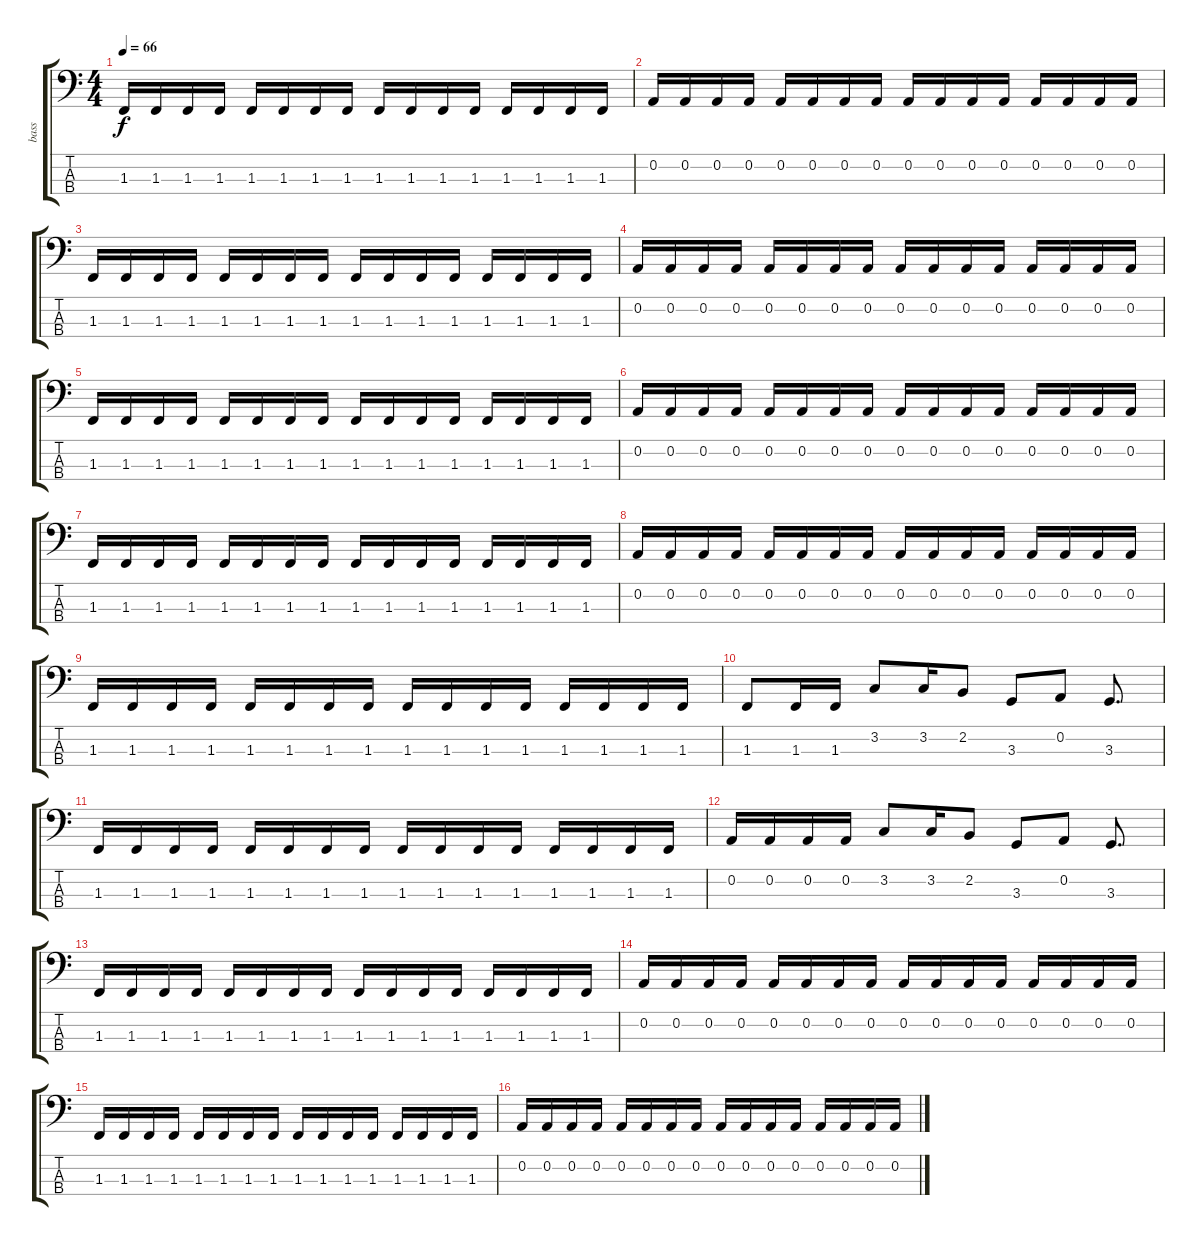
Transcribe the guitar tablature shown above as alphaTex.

\track ("bass" "bass") {instrument electricbassfinger}
\staff {score tabs}
\tuning (D2 A1 E1 B0) {hide}
\ts (4 4)
\tempo 66
\clef f4
\ks c
1.3.16{dy f} 1.3.16 1.3.16 1.3.16 1.3.16 1.3.16 1.3.16 1.3.16 1.3.16 1.3.16 1.3.16 1.3.16 1.3.16 1.3.16 1.3.16 1.3.16 |
0.2.16 0.2.16 0.2.16 0.2.16 0.2.16 0.2.16 0.2.16 0.2.16 0.2.16 0.2.16 0.2.16 0.2.16 0.2.16 0.2.16 0.2.16 0.2.16 |
1.3.16 1.3.16 1.3.16 1.3.16 1.3.16 1.3.16 1.3.16 1.3.16 1.3.16 1.3.16 1.3.16 1.3.16 1.3.16 1.3.16 1.3.16 1.3.16 |
0.2.16 0.2.16 0.2.16 0.2.16 0.2.16 0.2.16 0.2.16 0.2.16 0.2.16 0.2.16 0.2.16 0.2.16 0.2.16 0.2.16 0.2.16 0.2.16 |
1.3.16 1.3.16 1.3.16 1.3.16 1.3.16 1.3.16 1.3.16 1.3.16 1.3.16 1.3.16 1.3.16 1.3.16 1.3.16 1.3.16 1.3.16 1.3.16 |
0.2.16 0.2.16 0.2.16 0.2.16 0.2.16 0.2.16 0.2.16 0.2.16 0.2.16 0.2.16 0.2.16 0.2.16 0.2.16 0.2.16 0.2.16 0.2.16 |
1.3.16 1.3.16 1.3.16 1.3.16 1.3.16 1.3.16 1.3.16 1.3.16 1.3.16 1.3.16 1.3.16 1.3.16 1.3.16 1.3.16 1.3.16 1.3.16 |
0.2.16 0.2.16 0.2.16 0.2.16 0.2.16 0.2.16 0.2.16 0.2.16 0.2.16 0.2.16 0.2.16 0.2.16 0.2.16 0.2.16 0.2.16 0.2.16 |
1.3.16 1.3.16 1.3.16 1.3.16 1.3.16 1.3.16 1.3.16 1.3.16 1.3.16 1.3.16 1.3.16 1.3.16 1.3.16 1.3.16 1.3.16 1.3.16 |
1.3.8 1.3.16 1.3.16 3.2.8 3.2.16 2.2.8 3.3.8 0.2.8 3.3.8{d} |
1.3.16 1.3.16 1.3.16 1.3.16 1.3.16 1.3.16 1.3.16 1.3.16 1.3.16 1.3.16 1.3.16 1.3.16 1.3.16 1.3.16 1.3.16 1.3.16 |
0.2.16 0.2.16 0.2.16 0.2.16 3.2.8 3.2.16 2.2.8 3.3.8 0.2.8 3.3.8{d} |
1.3.16 1.3.16 1.3.16 1.3.16 1.3.16 1.3.16 1.3.16 1.3.16 1.3.16 1.3.16 1.3.16 1.3.16 1.3.16 1.3.16 1.3.16 1.3.16 |
0.2.16 0.2.16 0.2.16 0.2.16 0.2.16 0.2.16 0.2.16 0.2.16 0.2.16 0.2.16 0.2.16 0.2.16 0.2.16 0.2.16 0.2.16 0.2.16 |
1.3.16 1.3.16 1.3.16 1.3.16 1.3.16 1.3.16 1.3.16 1.3.16 1.3.16 1.3.16 1.3.16 1.3.16 1.3.16 1.3.16 1.3.16 1.3.16 |
0.2.16 0.2.16 0.2.16 0.2.16 0.2.16 0.2.16 0.2.16 0.2.16 0.2.16 0.2.16 0.2.16 0.2.16 0.2.16 0.2.16 0.2.16 0.2.16
